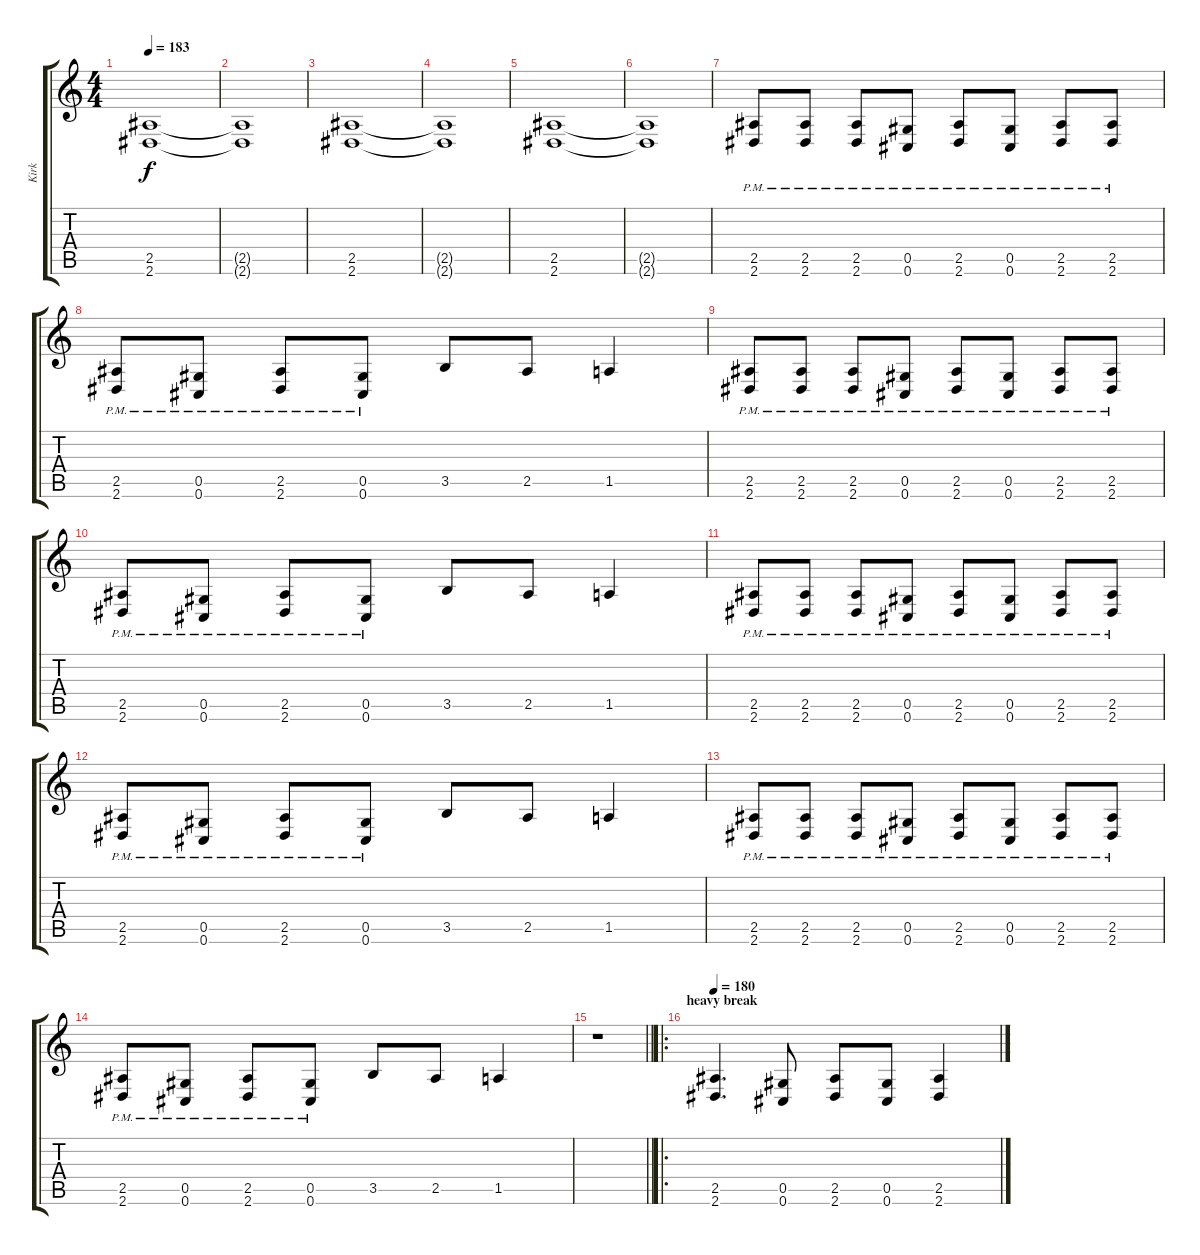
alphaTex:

\track ("Kirk" "Kirk") {instrument distortionguitar}
\staff {score tabs}
\tuning (Eb4 Bb3 Gb3 Db3 Ab2 Db2) {hide}
\ts (4 4)
\tempo 183
\clef g2
\ks c
(2.5 2.6).1{dy f} |
(2.5{t} 2.6{t}).1 |
(2.5 2.6).1 |
(2.5{t} 2.6{t}).1 |
(2.5 2.6).1 |
(2.5{t} 2.6{t}).1 |
(2.5{pm} 2.6{pm}).8 (2.5{pm} 2.6{pm}).8 (2.5{pm} 2.6{pm}).8 (0.5{pm} 0.6{pm}).8 (2.5{pm} 2.6{pm}).8 (0.5{pm} 0.6{pm}).8 (2.5{pm} 2.6{pm}).8 (2.5{pm} 2.6{pm}).8 |
(2.5{pm} 2.6{pm}).8 (0.5{pm} 0.6{pm}).8 (2.5{pm} 2.6{pm}).8 (0.5{pm} 0.6{pm}).8 3.5.8 2.5.8 1.5.4 |
(2.5{pm} 2.6{pm}).8 (2.5{pm} 2.6{pm}).8 (2.5{pm} 2.6{pm}).8 (0.5{pm} 0.6{pm}).8 (2.5{pm} 2.6{pm}).8 (0.5{pm} 0.6{pm}).8 (2.5{pm} 2.6{pm}).8 (2.5{pm} 2.6{pm}).8 |
(2.5{pm} 2.6{pm}).8 (0.5{pm} 0.6{pm}).8 (2.5{pm} 2.6{pm}).8 (0.5{pm} 0.6{pm}).8 3.5.8 2.5.8 1.5.4 |
(2.5{pm} 2.6{pm}).8 (2.5{pm} 2.6{pm}).8 (2.5{pm} 2.6{pm}).8 (0.5{pm} 0.6{pm}).8 (2.5{pm} 2.6{pm}).8 (0.5{pm} 0.6{pm}).8 (2.5{pm} 2.6{pm}).8 (2.5{pm} 2.6{pm}).8 |
(2.5{pm} 2.6{pm}).8 (0.5{pm} 0.6{pm}).8 (2.5{pm} 2.6{pm}).8 (0.5{pm} 0.6{pm}).8 3.5.8 2.5.8 1.5.4 |
(2.5{pm} 2.6{pm}).8 (2.5{pm} 2.6{pm}).8 (2.5{pm} 2.6{pm}).8 (0.5{pm} 0.6{pm}).8 (2.5{pm} 2.6{pm}).8 (0.5{pm} 0.6{pm}).8 (2.5{pm} 2.6{pm}).8 (2.5{pm} 2.6{pm}).8 |
(2.5{pm} 2.6{pm}).8 (0.5{pm} 0.6{pm}).8 (2.5{pm} 2.6{pm}).8 (0.5{pm} 0.6{pm}).8 3.5.8 2.5.8 1.5.4 |
\barLineRight lightlight
r.1 |
\ro
\section ("" "heavy break")
\tempo 180
(2.5 2.6).4{d} (0.5 0.6).8 (2.5 2.6).8 (0.5 0.6).8 (2.5 2.6).4
